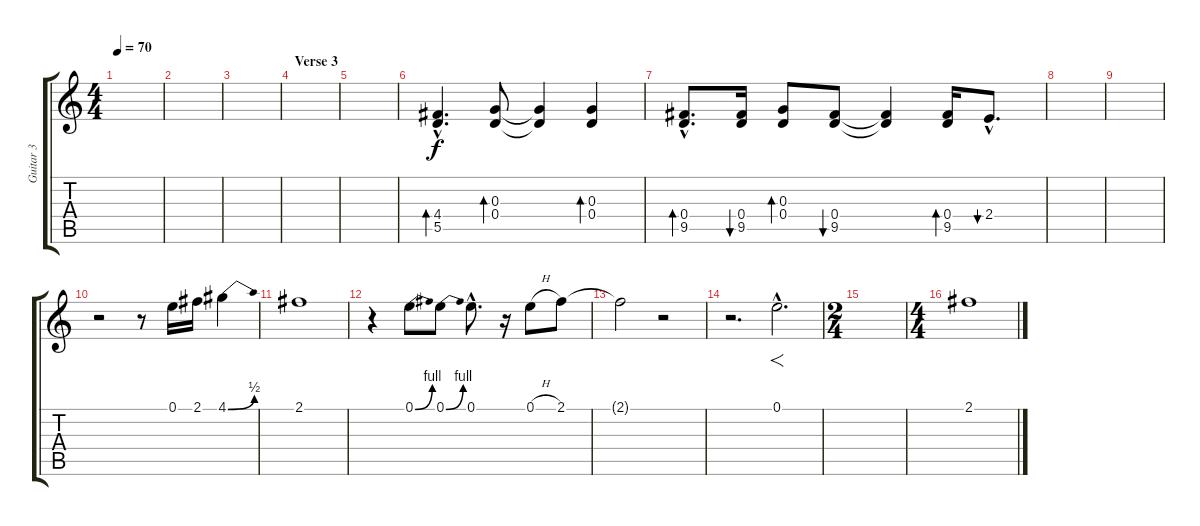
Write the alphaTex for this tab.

\track ("Guitar 3" "Guitar 3") {instrument distortionguitar}
\staff {score tabs}
\tuning (E4 B3 G3 D3 A2 E2) {hide}
\ts (4 4)
\tempo 70
\clef g2
\ks c
|
|
|
\section ("" "Verse 3")
|
|
(4.4{hac} 5.5{hac}).4{d bd 60} (0.3 0.4).8{bd 60} (0.3{t} 0.4{t}).4 (0.3 0.4).4{bd 60} |
(0.4{hac} 9.5{hac}).8{d bd 60} (0.4 9.5).16{bu 60} (0.3 0.4).8{bd 60} (0.4 9.5).8{bu 60} (0.4{t} 9.5{t}).4 (0.4 9.5).16{bd 60} 2.4{hac}.8{d bu 60} |
|
|
r.2 r.8 0.1.16 2.1.16 4.1{be (bend 0 0 60 2)}.4 |
2.1.1{volume 0} |
r.4{volume 8} 0.1{be (bend 0 0 60 4)}.8 0.1{be (bend 0 0 60 4)}.8 0.1{hac}.8{d} r.16 0.1{h}.8 2.1.8 |
2.1{t}.2{volume 0} r.2 |
r.2{d} 0.1{hac}.2{f d volume 8} |
\ts (2 4)
|
\ts (4 4)
2.1.1{volume 0}
